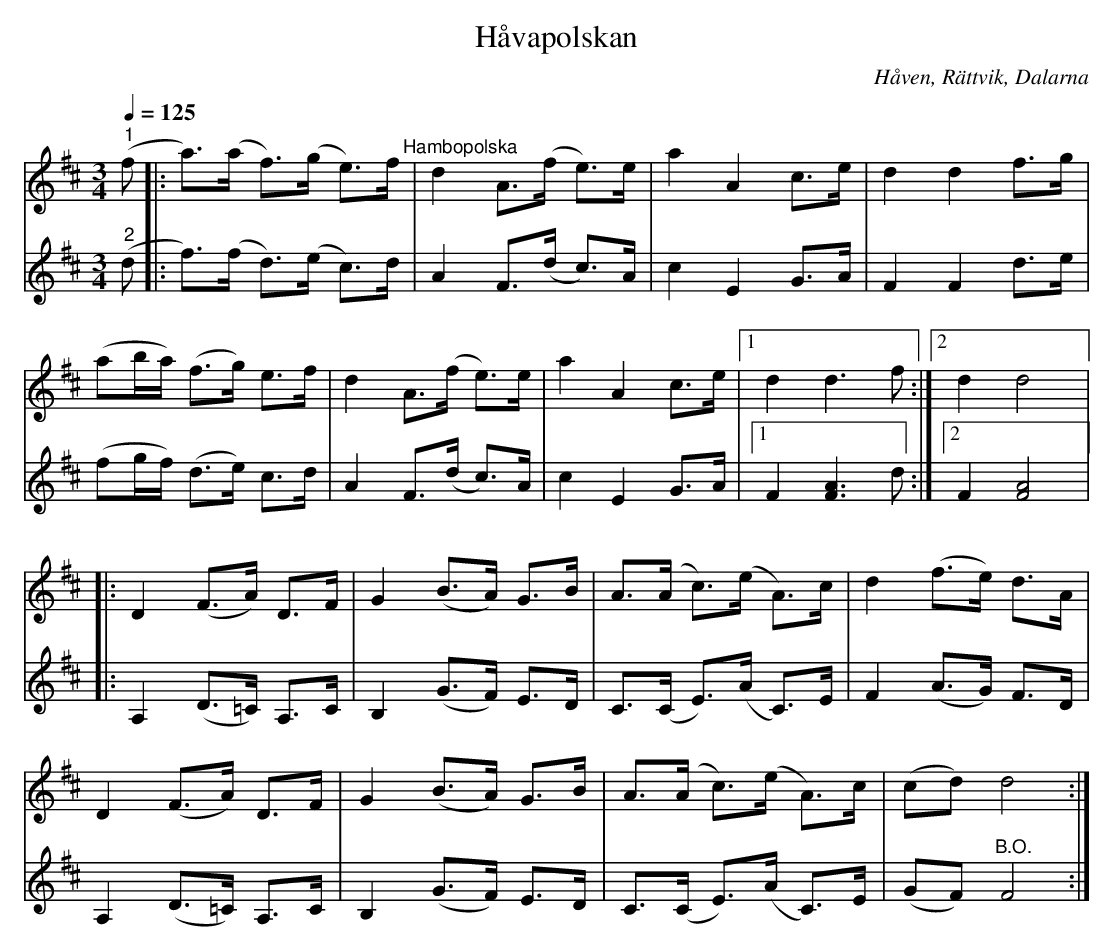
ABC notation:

X:1
T:Håvapolskan
O:Håven, Rättvik, Dalarna
L:1/8
Q:1/4=125
M:3/4
K:D
V:1
"^1" (f |: a>)(a f>)(g e>)f"^Hambopolska" | d2 A>(f e>)e | a2 A2 c>e | d2 d2 f>g |
(ab/a/) (f>g) e>f | d2 A>(f e>)e | a2 A2 c>e |1 d2 d3 f :|2 d2 d4 |:
D2 (F>A) D>F | G2 (B>A) G>B | A>(A c>)(e A>)c | d2 (f>e) d>A |
D2 (F>A) D>F | G2 (B>A) G>B | A>(A c>)(e A>)c | (cd) d4 :|
V:2
"^2" (d |: f>)(f d>)(e c>)d | A2 F>(d c>)A | c2 E2 G>A | F2 F2 d>e |
(fg/f/) (d>e) c>d | A2 F>(d c>)A | c2 E2 G>A |1 F2 [FA]3 d :|2 F2 [FA]4 |:
A,2 (D>=C) A,>C | B,2 (G>F) E>D | C>(C E>)(A C>)E | F2 (A>G) F>D |
A,2 (D>=C) A,>C | B,2 (G>F) E>D | C>(C E>)(A C>)E | (GF)"^B.O." F4 :|
